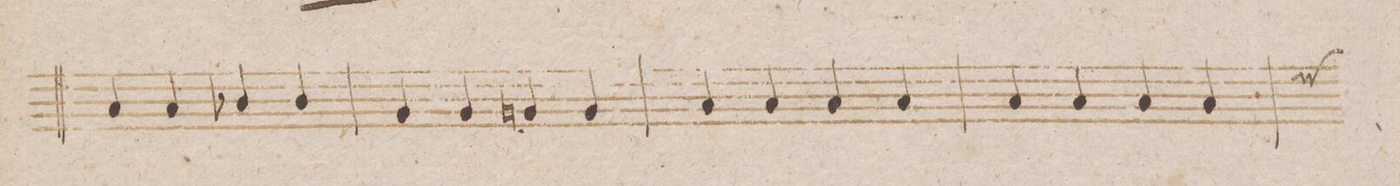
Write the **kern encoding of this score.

**kern	**dynam
*I"Fagotto 1mo	*
*clefF4	*
*k[b-]	*
*met(c)	*
*M4/4	*
4C/	.
4C/	.
4D-X/	.
4D-/	.
=207	=207
4BB-/	.
4BB-/	.
4BBn/	.
4BB/	.
=208	=208
4C/	.
4C/	.
4C/	.
4C/	.
=209	=209
4C/	.
4C/	.
4C/	.
4C/	.
*custos:F	*
=210	=210
*-	*-
